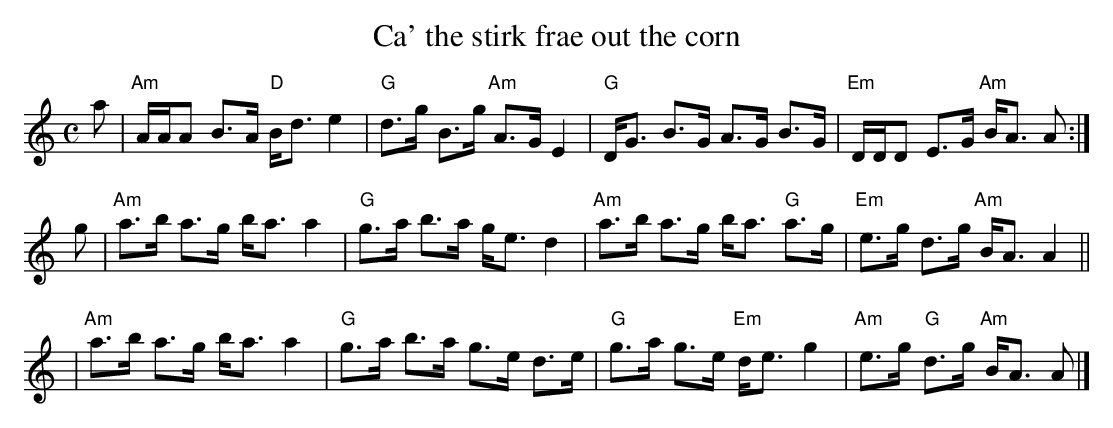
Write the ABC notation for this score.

X:1
T: Ca' the stirk frae out the corn
M: C
L: 1/16
K: Am
a2 | "Am"AAA2 B3A "D"Bd3 e4 | "G"d3g B3g "Am"A3G E4  |  "G"DG3 B3G     A3G    B3G | "Em"DDD2   E3G "Am"BA3 A2 :|
g2 | "Am"a3b  a3g    ba3 a4 | "G"g3a b3a     ge3 d4  | "Am"a3b a3g     ba3 "G"a3g | "Em"e3g    d3g "Am"BA3 A4 ||
y2 | "Am"a3b  a3g    ba3 a4 | "G"g3a b3a     g3e d3e |  "G"g3a g3e "Em"de3    g4  | "Am"e3g "G"d3g "Am"BA3 A2 |]
